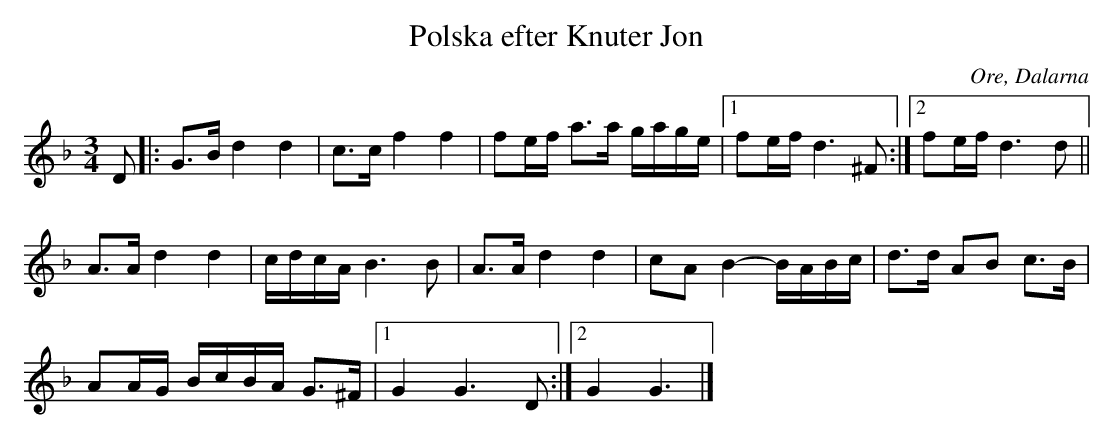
X:1
T:Polska efter Knuter Jon
O:Ore, Dalarna
M:3/4
L:1/8
K:Gdor
D |: G>B d2 d2 | c>c f2 f2 | fe/f/ a>a g/a/g/e/ |1 fe/f/ d3 ^F :|2 fe/f/ d3 d ||
A>A d2 d2 | c/d/c/A/ B3 B | A>A d2 d2 | cA B2-B/A/B/c/ | d>d AB c>B |
AA/G/ B/c/B/A/ G>^F |1 G2 G3 D :|2 G2 G3 |]
